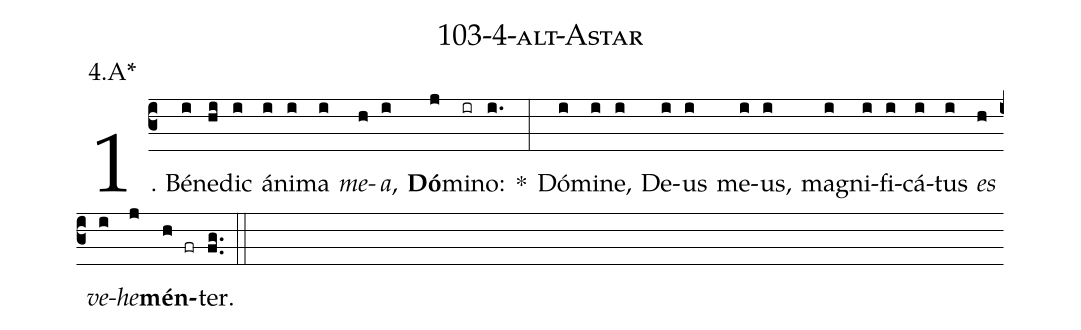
name: 103-4-alt-Astar;
annotation: 4.A*;
%%
(c3)1. Bé(i)ne(hi)dic(i) á(i)ni(i)ma(i) <i>me</i>(h)<i>a</i>,(i) <b>Dó</b>(j)mi(ir)no:(i.) *(:) Dó(i)mi(i)ne,(i) De(i)us(i) me(i)us,(i) ma(i)gni(i)fi(i)cá(i)tus(i) <i>es</i>(h) <i>ve</i>(i)<i>he</i>(j)<b>mén</b>(h fr)ter.(fg..) (::)
